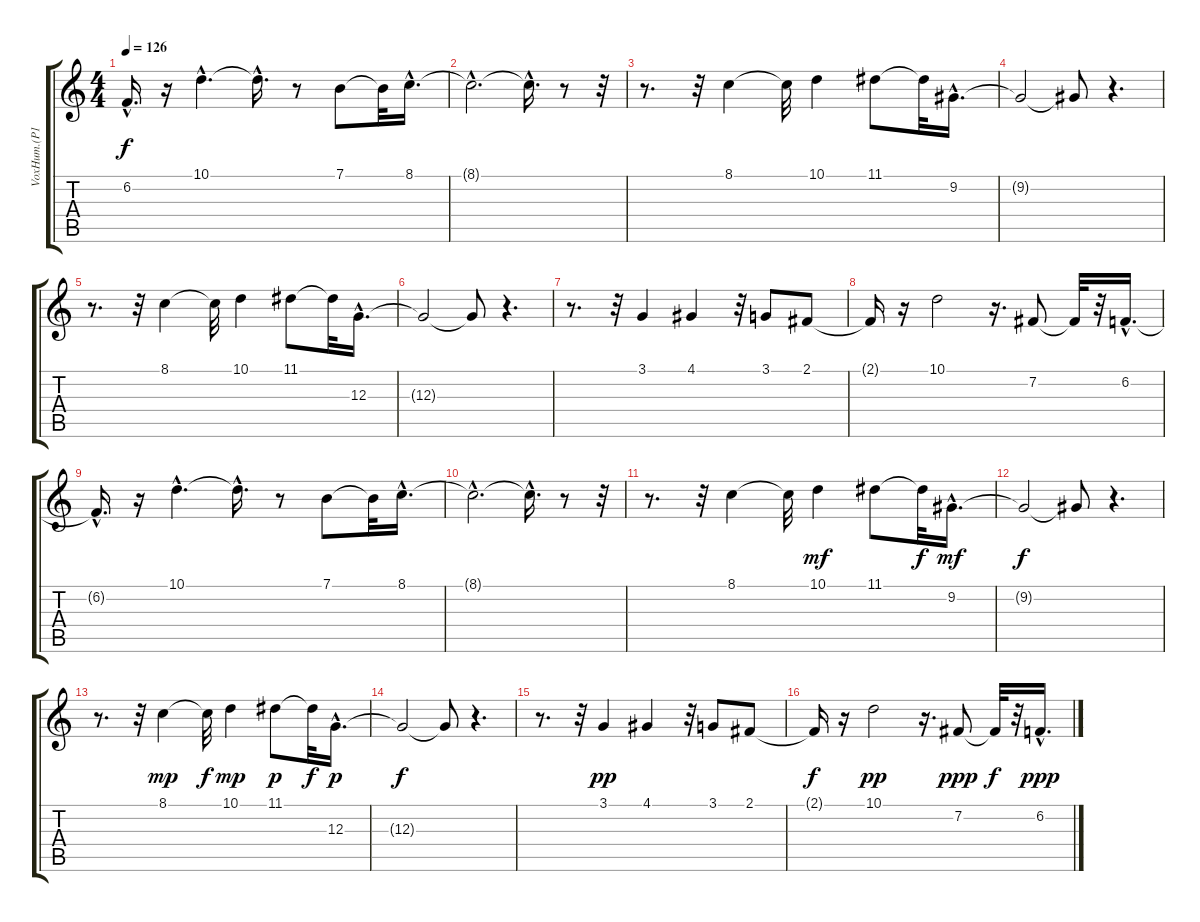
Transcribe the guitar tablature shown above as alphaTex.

\track ("VoxHum.(P116)" "VoxHum.(P1") {instrument voiceoohs}
\staff {score tabs}
\tuning (E4 B3 G3 D3 A2 E2) {hide}
\ts (4 4)
\tempo 126
\clef g2
\ks c
6.2{hac t}.16{d dy f} r.16 10.1{hac}.4{d} 10.1{hac t}.16{d} r.8 7.1.8 7.1{t}.32 8.1{hac}.16{d} |
8.1{hac t}.2{d} 8.1{hac t}.16{d} r.8 r.32 |
r.8{d} r.32 8.1.4 8.1{t}.32 10.1.4 11.1.8 11.1{t}.32 9.2{hac}.16{d} |
9.2{t}.2 9.2{t}.8 r.4{d} |
r.8{d} r.32 8.1.4 8.1{t}.32 10.1.4 11.1.8 11.1{t}.32 12.3{hac}.16{d} |
12.3{t}.2 12.3{t}.8 r.4{d} |
r.8{d} r.32 3.1.4 4.1.4 r.32 3.1.8 2.1.8 |
2.1{t}.16 r.16 10.1.2 r.16{d} 7.2.8 7.2{t}.32 r.32 6.2{hac}.16{d} |
6.2{hac t}.16{d} r.16 10.1{hac}.4{d} 10.1{hac t}.16{d} r.8 7.1.8 7.1{t}.32 8.1{hac}.16{d} |
8.1{hac t}.2{d} 8.1{hac t}.16{d} r.8 r.32 |
r.8{d} r.32 8.1.4 8.1{t}.32 10.1.4{dy mf} 11.1.8 11.1{t}.32{dy f} 9.2{hac}.16{d dy mf} |
9.2{t}.2{dy f} 9.2{t}.8 r.4{d} |
r.8{d} r.32 8.1.4{dy mp} 8.1{t}.32{dy f} 10.1.4{dy mp} 11.1.8{dy p} 11.1{t}.32{dy f} 12.3{hac}.16{d dy p} |
12.3{t}.2{dy f} 12.3{t}.8 r.4{d} |
r.8{d} r.32 3.1.4{dy pp} 4.1.4 r.32 3.1.8 2.1.8 |
2.1{t}.16{dy f} r.16 10.1.2{dy pp} r.16{d} 7.2.8{dy ppp} 7.2{t}.32{dy f} r.32 6.2{hac}.16{d dy ppp}
